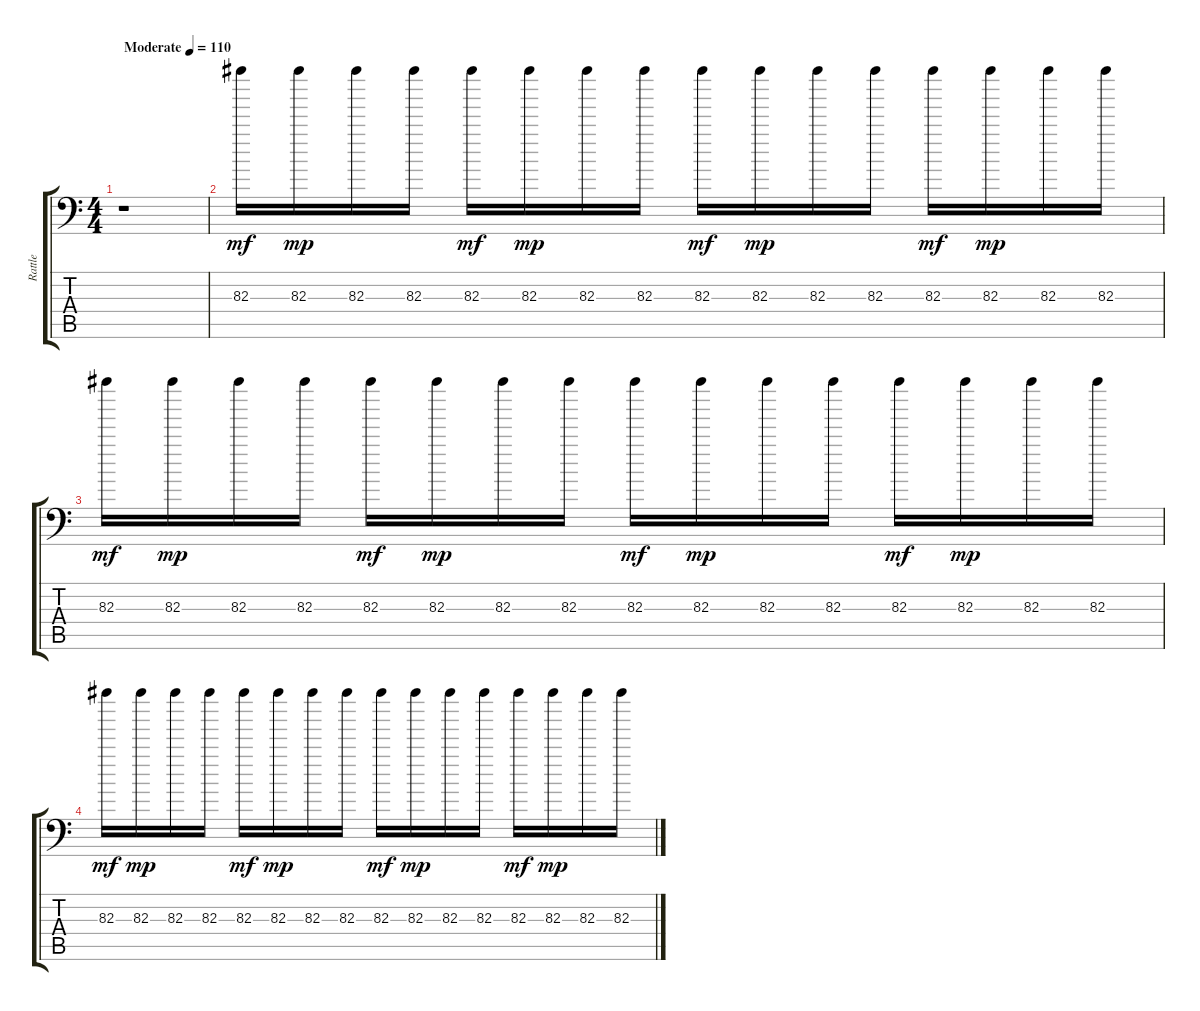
\track ("Rattle" "Rattle") {instrument acousticgrandpiano}
\staff {score tabs}
\tuning (C-1 C-1 C-1 C-1 C-1 C-1) {hide}
\ts (4 4)
\tempo (110 "Moderate")
\clef f4
\ks c
r.1{dy mf instrument acousticgrandpiano} |
82.3.16 82.3.16{dy mp} 82.3.16 82.3.16 82.3.16{dy mf} 82.3.16{dy mp} 82.3.16 82.3.16 82.3.16{dy mf} 82.3.16{dy mp} 82.3.16 82.3.16 82.3.16{dy mf} 82.3.16{dy mp} 82.3.16 82.3.16 |
82.3.16{dy mf} 82.3.16{dy mp} 82.3.16 82.3.16 82.3.16{dy mf} 82.3.16{dy mp} 82.3.16 82.3.16 82.3.16{dy mf} 82.3.16{dy mp} 82.3.16 82.3.16 82.3.16{dy mf} 82.3.16{dy mp} 82.3.16 82.3.16 |
82.3.16{dy mf} 82.3.16{dy mp} 82.3.16 82.3.16 82.3.16{dy mf} 82.3.16{dy mp} 82.3.16 82.3.16 82.3.16{dy mf} 82.3.16{dy mp} 82.3.16 82.3.16 82.3.16{dy mf} 82.3.16{dy mp} 82.3.16 82.3.16
